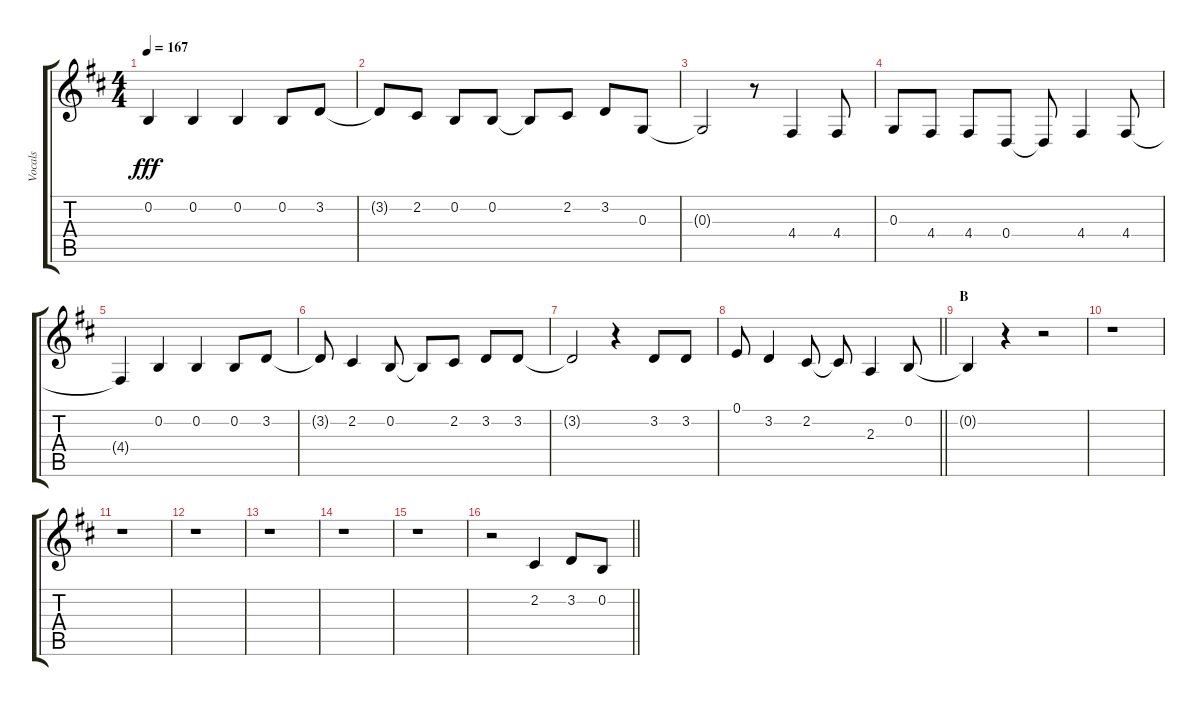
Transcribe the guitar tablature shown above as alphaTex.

\track ("Vocals" "Vocals") {instrument voiceoohs}
\staff {score tabs}
\tuning (E4 B3 G3 D3 A2 E2) {hide}
\ts (4 4)
\tempo 167
\clef g2
\ks d
0.2{t}.4{dy fff} 0.2.4 0.2.4 0.2.8 3.2.8 |
3.2{t}.8 2.2.8 0.2.8 0.2.8 0.2{t}.8 2.2.8 3.2.8 0.3.8 |
0.3{t}.2 r.8 4.4.4 4.4.8 |
0.3.8 4.4.8 4.4.8 0.4.8 0.4{t}.8 4.4.4 4.4.8 |
4.4{t}.4 0.2.4 0.2.4 0.2.8 3.2.8 |
3.2{t}.8 2.2.4 0.2.8 0.2{t}.8 2.2.8 3.2.8 3.2.8 |
3.2{t}.2 r.4 3.2.8 3.2.8 |
\barLineRight lightlight
0.1.8 3.2.4 2.2.8 2.2{t}.8 2.3.4 0.2.8 |
\section ("" "B")
0.2{t}.4 r.4 r.2 |
r.1 |
r.1 |
r.1 |
r.1 |
r.1 |
r.1 |
\barLineRight lightlight
r.2 2.2.4 3.2.8 0.2.8
